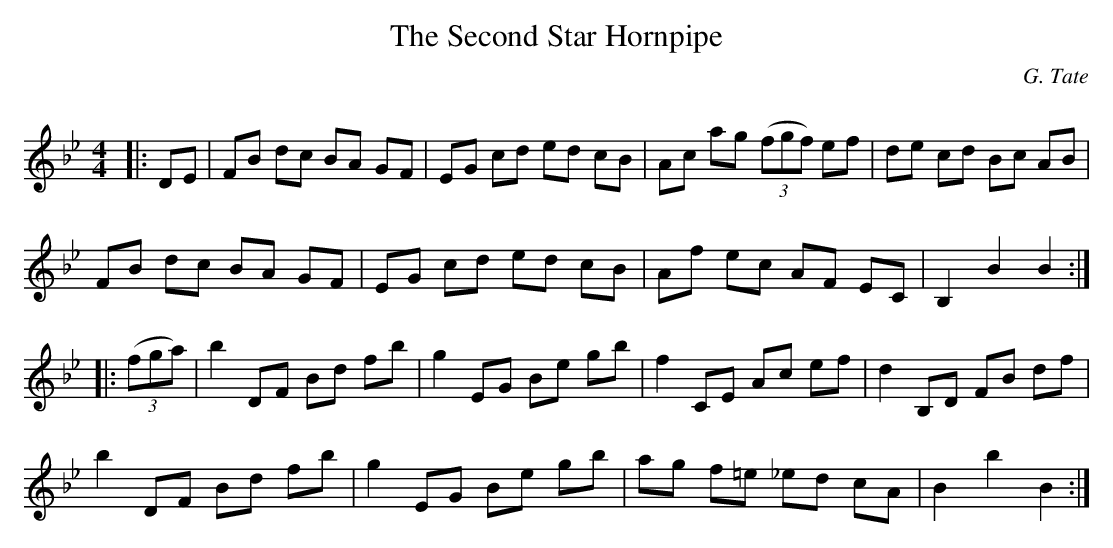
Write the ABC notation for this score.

X:1
T: The Second Star Hornpipe
C:G. Tate
Q: 232
K:Bb
M:4/4
L:1/8
|:DE|FB dc BA GF|EG cd ed cB|Ac ag ((3fgf) ef|de cd Bc AB|
FB dc BA GF|EG cd ed cB|Af ec AF EC|B,2 B2 B2:|
|:((3fga) |b2 DF Bd fb|g2 EG Be gb|f2 CE Ac ef|d2 B,D FB df|
b2 DF Bd fb|g2 EG Be gb|ag f=e _ed cA|B2 b2 B2:|
